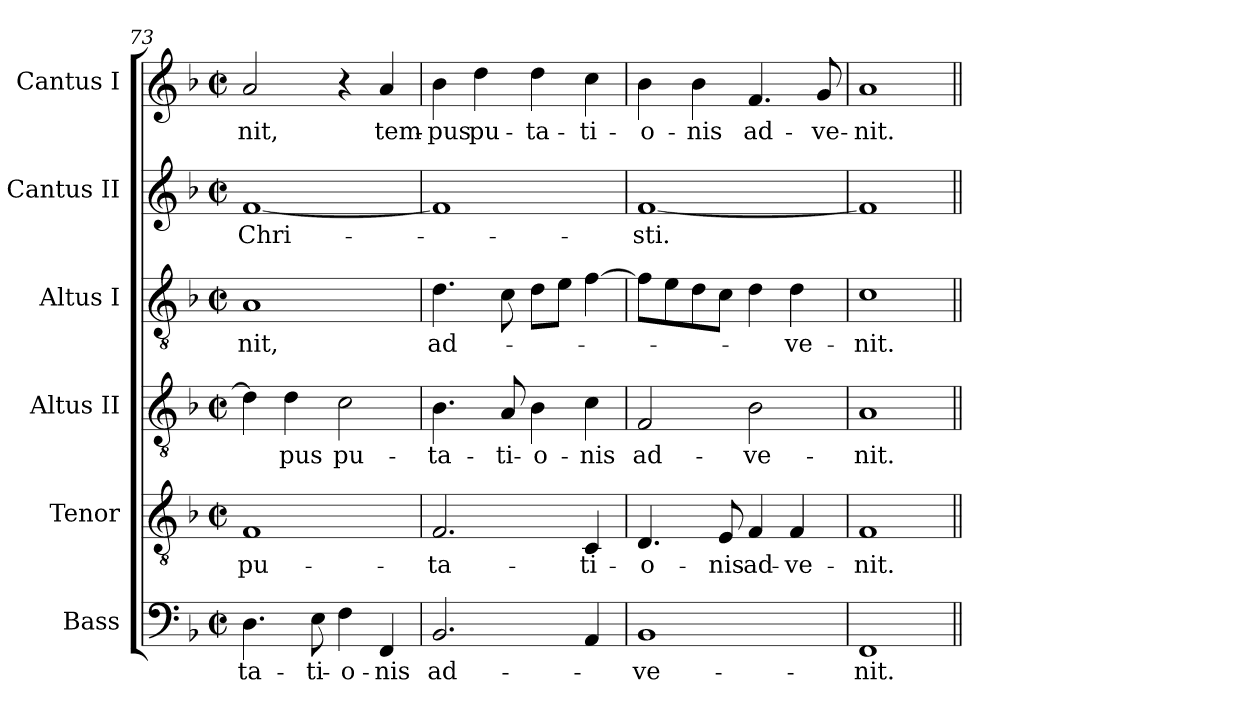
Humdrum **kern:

**kern	**text	**kern	**text	**kern	**text	**kern	**text	**kern	**text	**kern	**text
*part6	*part6	*part5	*part5	*part4	*part4	*part3	*part3	*part2	*part2	*part1	*part1
*staff6	*staff6	*staff5	*staff5	*staff4	*staff4	*staff3	*staff3	*staff2	*staff2	*staff1	*staff1
*I"Bass	*	*I"Tenor	*	*I"Altus II	*	*I"Altus I	*	*I"Cantus II	*	*I"Cantus I	*
*I'B.	*	*I'T.	*	*I'A. II	*	*I'A. I	*	*I'S. II	*	*I'S. I	*
!!LO:PB:g=z
*clefF4	*	*clefGv2	*	*clefGv2	*	*clefGv2	*	*clefG2	*	*clefG2	*
*	*	*ITrd7c12	*	*	*	*	*	*	*	*	*
*k[b-]	*	*k[b-]	*	*k[b-]	*	*k[b-]	*	*k[b-]	*	*k[b-]	*
*F:	*	*F:	*	*F:	*	*F:	*	*F:	*	*F:	*
*M2/2	*	*M2/2	*	*M2/2	*	*M2/2	*	*M2/2	*	*M2/2	*
*met(c|)	*	*met(c|)	*	*met(c|)	*	*met(c|)	*	*met(c|)	*	*met(c|)	*
=73	=73	=73	=73	=73	=73	=73	=73	=73	=73	=73	=73
!	!LO:LY:b:color=#000000	!	!	!	!	!	!	!	!	!	!
!	!	!	!LO:LY:b:color=#000000	!	!	!	!	!	!	!	!
!	!	!	!	!	!	!	!LO:LY:b:color=#000000	!	!	!	!
!	!	!	!	!	!	!	!	!	!LO:LY:b:color=#000000	!	!
!	!	!	!	!	!	!	!	!	!	!	!LO:LY:b:color=#000000
4.Di\	-ta-	1FFi	pu-	4di\]	.	1Ai	-nit,	[<1fi	Chri-	2ai/	-nit,
!	!	!	!	!	!LO:LY:b:color=#000000	!	!	!	!	!	!
.	.	.	.	4di\	-pus	.	.	.	.	.	.
!	!LO:LY:b:color=#000000	!	!	!	!	!	!	!	!	!	!
8Ei\	-ti-	.	.	.	.	.	.	.	.	.	.
!	!LO:LY:b:color=#000000	!	!	!	!	!	!	!	!	!	!
!	!	!	!	!	!LO:LY:b:color=#000000	!	!	!	!	!	!
4Fi\	-o-	.	.	2ci\	pu-	.	.	.	.	4r	.
!	!LO:LY:b:color=#000000	!	!	!	!	!	!	!	!	!	!
!	!	!	!	!	!	!	!	!	!	!	!LO:LY:b:color=#000000
4FFi/	-nis	.	.	.	.	.	.	.	.	4ai/	tem-
=74	=74	=74	=74	=74	=74	=74	=74	=74	=74	=74	=74
!	!LO:LY:b:color=#000000	!	!	!	!	!	!	!	!	!	!
!	!	!	!LO:LY:b:color=#000000	!	!	!	!	!	!	!	!
!	!	!	!	!	!LO:LY:b:color=#000000	!	!	!	!	!	!
!	!	!	!	!	!	!	!LO:LY:b:color=#000000	!	!	!	!
!	!	!	!	!	!	!	!	!	!	!	!LO:LY:b:color=#000000
2.BB-i/	ad-	2.FFi/	-ta-	4.B-i\	-ta-	4.di\	ad-	1fi]	.	4b-i\	-pus
!	!	!	!	!	!	!	!	!	!	!	!LO:LY:b:color=#000000
.	.	.	.	.	.	.	.	.	.	4ddi\	pu-
!	!	!	!	!	!LO:LY:b:color=#000000	!	!	!	!	!	!
.	.	.	.	8Ai/	-ti-	8ci\	.	.	.	.	.
!	!	!	!	!	!LO:LY:b:color=#000000	!	!	!	!	!	!
!	!	!	!	!	!	!	!	!	!	!	!LO:LY:b:color=#000000
.	.	.	.	4B-i\	-o-	8di\L	.	.	.	4ddi\	-ta-
.	.	.	.	.	.	8ei\J	.	.	.	.	.
!	!	!	!LO:LY:b:color=#000000	!	!	!	!	!	!	!	!
!	!	!	!	!	!LO:LY:b:color=#000000	!	!	!	!	!	!
!	!	!	!	!	!	!	!	!	!	!	!LO:LY:b:color=#000000
4AAi/	.	4CCi/	-ti-	4ci\	-nis	[>4fi\	.	.	.	4cci\	-ti-
=75	=75	=75	=75	=75	=75	=75	=75	=75	=75	=75	=75
!	!LO:LY:b:color=#000000	!	!	!	!	!	!	!	!	!	!
!	!	!	!LO:LY:b:color=#000000	!	!	!	!	!	!	!	!
!	!	!	!	!	!LO:LY:b:color=#000000	!	!	!	!	!	!
!	!	!	!	!	!	!	!	!	!LO:LY:b:color=#000000	!	!
!	!	!	!	!	!	!	!	!	!	!	!LO:LY:b:color=#000000
1BB-i	-ve-	4.DDi/	-o-	2Fi/	ad-	8fi\L]	.	[<1fi	-sti.	4b-i\	-o-
.	.	.	.	.	.	8ei\	.	.	.	.	.
!	!	!	!	!	!	!	!	!	!	!	!LO:LY:b:color=#000000
.	.	.	.	.	.	8di\	.	.	.	4b-i\	-nis
!	!	!	!LO:LY:b:color=#000000	!	!	!	!	!	!	!	!
.	.	8EEi/	-nis	.	.	8ci\J	.	.	.	.	.
!	!	!	!LO:LY:b:color=#000000	!	!	!	!	!	!	!	!
!	!	!	!	!	!LO:LY:b:color=#000000	!	!	!	!	!	!
!	!	!	!	!	!	!	!	!	!	!	!LO:LY:b:color=#000000
.	.	4FFi/	ad-	2B-i\	-ve-	4di\	.	.	.	4.fi/	ad-
!	!	!	!LO:LY:b:color=#000000	!	!	!	!	!	!	!	!
!	!	!	!	!	!	!	!LO:LY:b:color=#000000	!	!	!	!
.	.	4FFi/	-ve-	.	.	4di\	-ve-	.	.	.	.
!	!	!	!	!	!	!	!	!	!	!	!LO:LY:b:color=#000000
.	.	.	.	.	.	.	.	.	.	8gi/	-ve-
=76	=76	=76	=76	=76	=76	=76	=76	=76	=76	=76	=76
!	!LO:LY:b:color=#000000	!	!	!	!	!	!	!	!	!	!
!	!	!	!LO:LY:b:color=#000000	!	!	!	!	!	!	!	!
!	!	!	!	!	!LO:LY:b:color=#000000	!	!	!	!	!	!
!	!	!	!	!	!	!	!LO:LY:b:color=#000000	!	!	!	!
!	!	!	!	!	!	!	!	!	!	!	!LO:LY:b:color=#000000
1FFi	-nit.	1FFi	-nit.	1Ai	-nit.	1ci	-nit.	1fi]	.	1ai	-nit.
=||	=||	=||	=||	=||	=||	=||	=||	=||	=||	=||	=||
*-	*-	*-	*-	*-	*-	*-	*-	*-	*-	*-	*-
